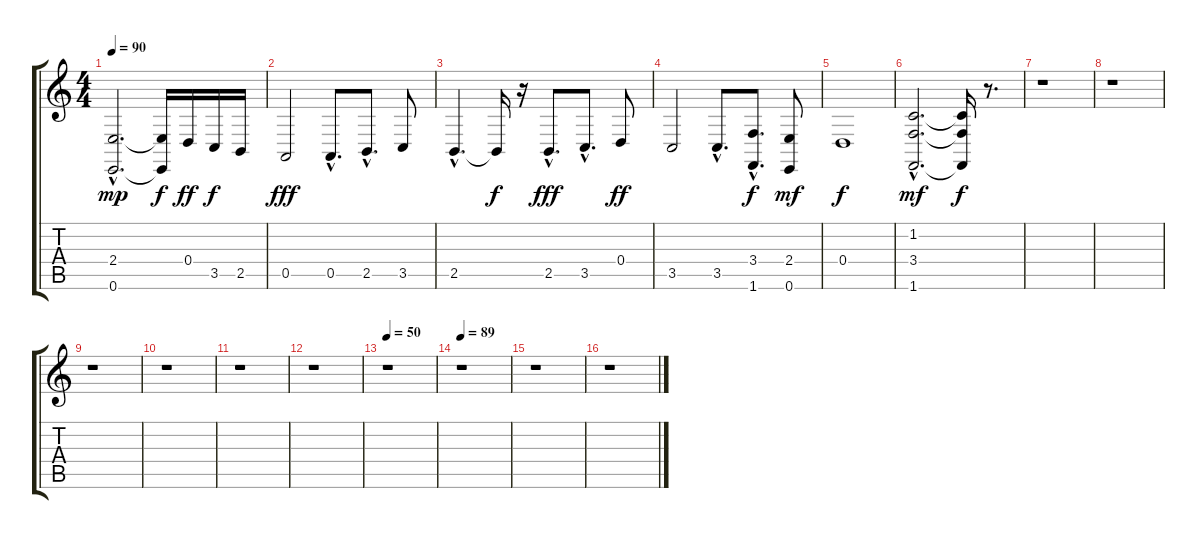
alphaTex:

\track "" {instrument brightacousticpiano}
\staff {score tabs}
\tuning (E4 B3 G3 D3 A2 E2) {hide}
\ts (4 4)
\tempo 90
\clef g2
\ks c
(2.4{hac} 0.6{hac}).2{d dy mp} (2.4{t} 0.6{t}).16{dy f} 0.4.16{dy ff} 3.5.16{dy f} 2.5.16 |
0.5.2{dy fff} 0.5{hac}.8{d} 2.5{hac}.8{d} 3.5.8 |
2.5{hac}.4{d} 2.5{t}.16{dy f} r.16 2.5{hac}.8{d dy fff} 3.5{hac}.8{d} 0.4.8{dy ff} |
3.5.2 3.5{hac}.8{d} (3.4{hac} 1.6{hac}).8{d dy f} (2.4 0.6).8{dy mf} |
0.4.1{dy f} |
(1.2{hac} 3.4{hac} 1.6{hac}).2{d dy mf} (1.2{t} 3.4{t} 1.6{t}).16{dy f} r.8{d} |
r.1 |
r.1 |
r.1 |
r.1 |
r.1 |
r.1 |
\tempo 50
r.1 |
\tempo 89
r.1 |
r.1 |
r.1
